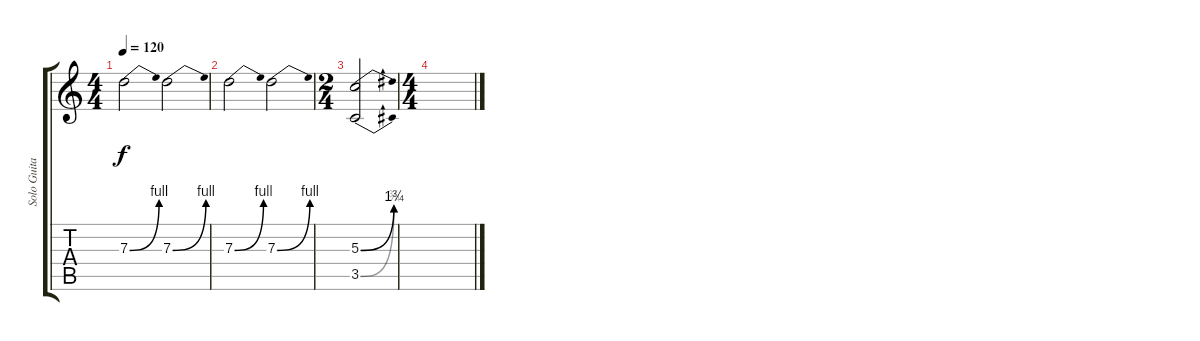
\track ("Solo Guitar" "Solo Guita") {instrument overdrivenguitar}
\staff {score tabs}
\tuning (E4 B3 G3 D3 A2 E2) {hide}
\ts (4 4)
\tempo 120
\clef g2
\ks c
7.3{be (bend 0 0 60 4)}.2{dy f balance 0} 7.3{be (bend 0 0 60 4)}.2{balance 16} |
7.3{be (bend 0 0 60 4)}.2{balance 0} 7.3{be (bend 0 0 60 4)}.2{balance 16} |
\ts (2 4)
(5.3{be (bend 0 0 60 7)} 3.5{be (bend 0 0 60 3)}).2{volume 16 balance 8} |
\ts (4 4)
